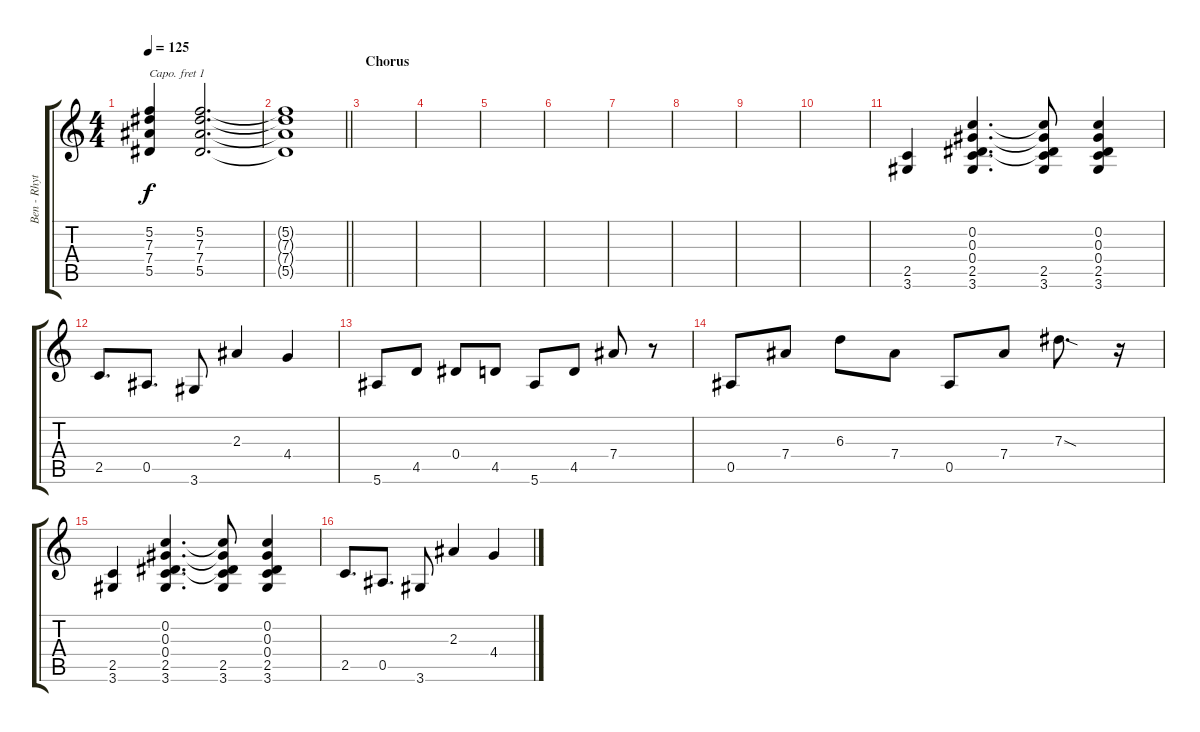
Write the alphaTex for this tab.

\track ("Ben - Rhythm Guitar" "Ben - Rhyt") {instrument electricguitarjazz}
\staff {score tabs}
\capo 1
\tuning (E4 B3 G3 D3 A2 E2) {hide}
\ts (4 4)
\tempo 125
\clef g2
\ks c
(5.2 7.3 7.4 5.5).4{dy f} (5.2 7.3 7.4 5.5).2{d} |
\barLineRight lightlight
(5.2{t} 7.3{t} 7.4{t} 5.5{t}).1 |
\section ("" "Chorus")
|
|
|
|
|
|
|
|
(2.5 3.6).4 (0.2 0.3 0.4 2.5 3.6).4{d} (0.2{t} 0.3{t} 0.4{t} 2.5 3.6).8 (0.2 0.3 0.4 2.5 3.6).4 |
2.5.8{d} 0.5.8{d} 3.6.8 2.3.4 4.4.4 |
5.6.8 4.5.8 0.4.8 4.5.8 5.6.8 4.5.8 7.4.8 r.8 |
0.5.8 7.4.8 6.3.8 7.4.8 0.5.8 7.4.8 7.3{sod}.8{d} r.16 |
(2.5 3.6).4 (0.2 0.3 0.4 2.5 3.6).4{d} (0.2{t} 0.3{t} 0.4{t} 2.5 3.6).8 (0.2 0.3 0.4 2.5 3.6).4 |
2.5.8{d} 0.5.8{d} 3.6.8 2.3.4 4.4.4
